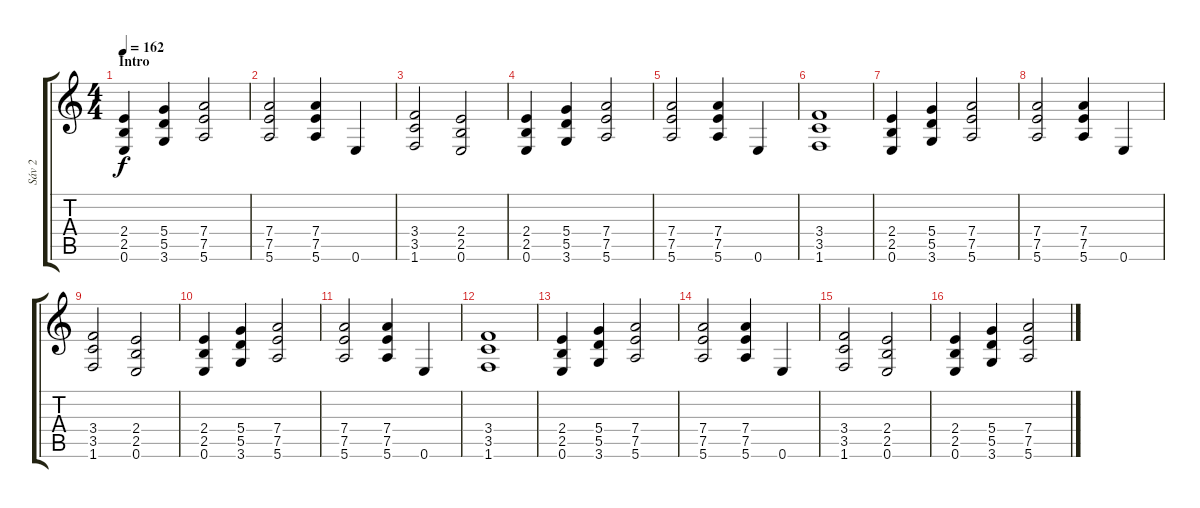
\track ("Sáv 2" "Sáv 2") {instrument distortionguitar}
\staff {score tabs}
\tuning (E4 B3 G3 D3 A2 E2) {hide}
\ts (4 4)
\section ("" "Intro")
\tempo 162
\clef g2
\ks c
(2.4 2.5 0.6).4{dy f instrument distortionguitar} (5.4 5.5 3.6).4 (7.4 7.5 5.6).2 |
(7.4 7.5 5.6).2 (7.4 7.5 5.6).4 0.6.4 |
(3.4 3.5 1.6).2 (2.4 2.5 0.6).2 |
(2.4 2.5 0.6).4 (5.4 5.5 3.6).4 (7.4 7.5 5.6).2 |
(7.4 7.5 5.6).2 (7.4 7.5 5.6).4 0.6.4 |
(3.4 3.5 1.6).1 |
(2.4 2.5 0.6).4 (5.4 5.5 3.6).4 (7.4 7.5 5.6).2 |
(7.4 7.5 5.6).2 (7.4 7.5 5.6).4 0.6.4 |
(3.4 3.5 1.6).2 (2.4 2.5 0.6).2 |
(2.4 2.5 0.6).4 (5.4 5.5 3.6).4 (7.4 7.5 5.6).2 |
(7.4 7.5 5.6).2 (7.4 7.5 5.6).4 0.6.4 |
(3.4 3.5 1.6).1 |
(2.4 2.5 0.6).4 (5.4 5.5 3.6).4 (7.4 7.5 5.6).2 |
(7.4 7.5 5.6).2 (7.4 7.5 5.6).4 0.6.4 |
(3.4 3.5 1.6).2 (2.4 2.5 0.6).2 |
(2.4 2.5 0.6).4 (5.4 5.5 3.6).4 (7.4 7.5 5.6).2
